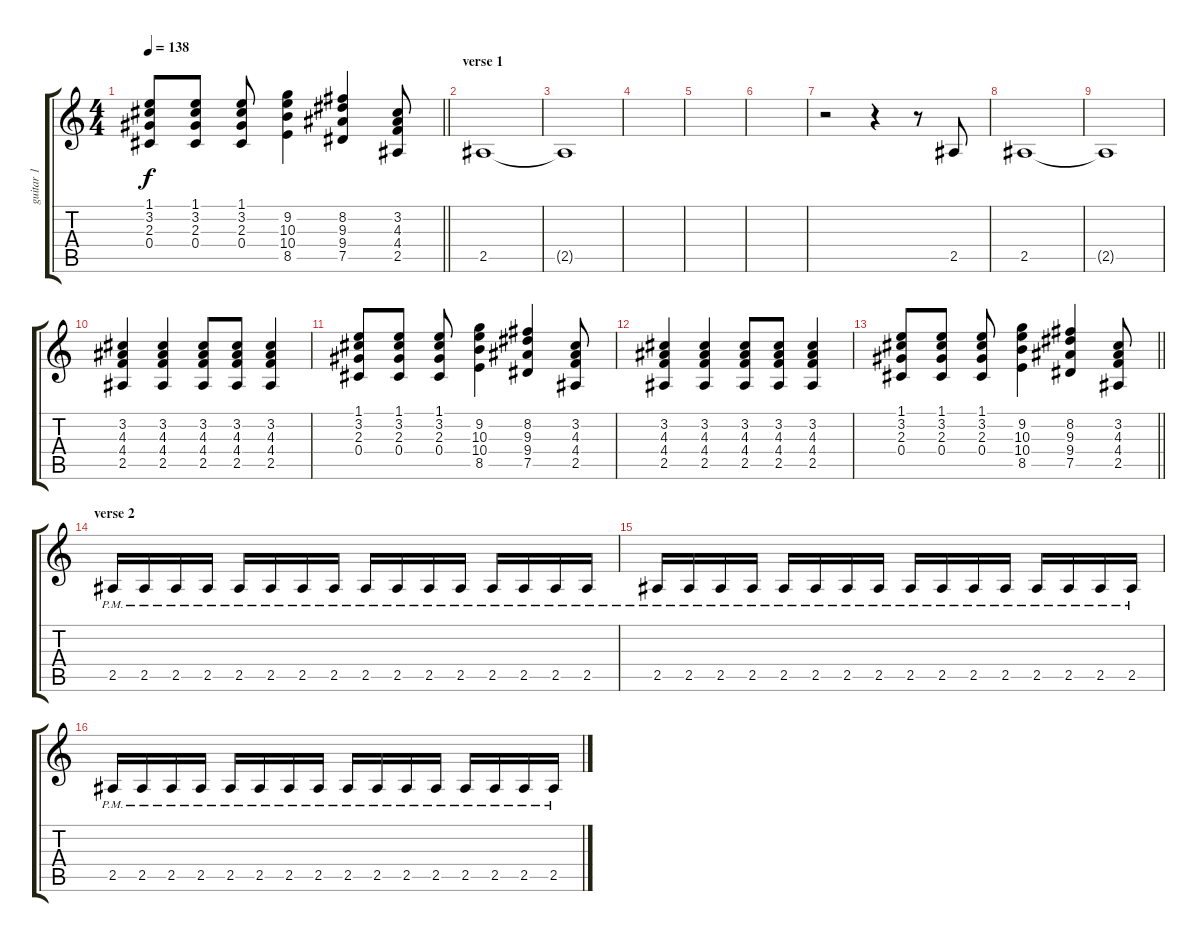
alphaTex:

\track ("guitar 1" "guitar 1") {instrument distortionguitar}
\staff {score tabs}
\tuning (Eb4 Bb3 Gb3 Db3 Ab2 Eb2) {hide}
\ts (4 4)
\tempo 138
\clef g2
\barLineRight lightlight
\ks c
(1.1 3.2 2.3 0.4).8{dy f} (1.1 3.2 2.3 0.4).8 (1.1 3.2 2.3 0.4).8 (9.2 10.3 10.4 8.5).4 (8.2 9.3 9.4 7.5).4 (3.2 4.3 4.4 2.5).8 |
\section ("" "verse 1")
2.5.1{volume 12 instrument distortionguitar} |
2.5{t}.1 |
|
|
|
r.2 r.4 r.8 2.5.8 |
2.5.1 |
2.5{t}.1 |
(3.2 4.3 4.4 2.5).4{volume 10 instrument overdrivenguitar} (3.2 4.3 4.4 2.5).4 (3.2 4.3 4.4 2.5).8 (3.2 4.3 4.4 2.5).8 (3.2 4.3 4.4 2.5).4 |
(1.1 3.2 2.3 0.4).8 (1.1 3.2 2.3 0.4).8 (1.1 3.2 2.3 0.4).8 (9.2 10.3 10.4 8.5).4 (8.2 9.3 9.4 7.5).4 (3.2 4.3 4.4 2.5).8 |
(3.2 4.3 4.4 2.5).4 (3.2 4.3 4.4 2.5).4 (3.2 4.3 4.4 2.5).8 (3.2 4.3 4.4 2.5).8 (3.2 4.3 4.4 2.5).4 |
\barLineRight lightlight
(1.1 3.2 2.3 0.4).8 (1.1 3.2 2.3 0.4).8 (1.1 3.2 2.3 0.4).8 (9.2 10.3 10.4 8.5).4 (8.2 9.3 9.4 7.5).4 (3.2 4.3 4.4 2.5).8 |
\section ("" "verse 2")
2.5{pm}.16{volume 10 instrument distortionguitar} 2.5{pm}.16 2.5{pm}.16 2.5{pm}.16 2.5{pm}.16 2.5{pm}.16 2.5{pm}.16 2.5{pm}.16 2.5{pm}.16 2.5{pm}.16 2.5{pm}.16 2.5{pm}.16 2.5{pm}.16 2.5{pm}.16 2.5{pm}.16 2.5{pm}.16 |
2.5{pm}.16 2.5{pm}.16 2.5{pm}.16 2.5{pm}.16 2.5{pm}.16 2.5{pm}.16 2.5{pm}.16 2.5{pm}.16 2.5{pm}.16 2.5{pm}.16 2.5{pm}.16 2.5{pm}.16 2.5{pm}.16 2.5{pm}.16 2.5{pm}.16 2.5{pm}.16 |
2.5{pm}.16 2.5{pm}.16 2.5{pm}.16 2.5{pm}.16 2.5{pm}.16 2.5{pm}.16 2.5{pm}.16 2.5{pm}.16 2.5{pm}.16 2.5{pm}.16 2.5{pm}.16 2.5{pm}.16 2.5{pm}.16 2.5{pm}.16 2.5{pm}.16 2.5{pm}.16
